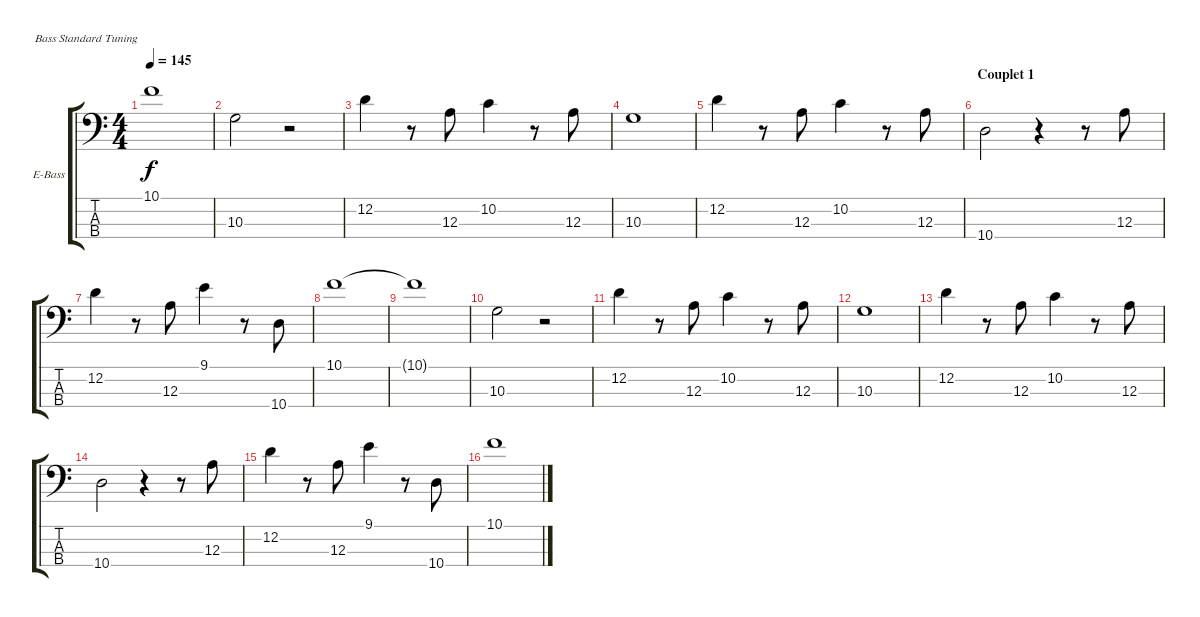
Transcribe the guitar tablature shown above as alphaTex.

\defaultSystemsLayout 4
\bracketExtendMode groupsimilarinstruments
\firstSystemTrackNameOrientation horizontal
\otherSystemsTrackNameOrientation horizontal
\track ("Electric Bass" "E-Bass") {instrument electricbassfinger}
\staff {score tabs}
\tuning (G2 D2 A1 E1)
\ts (4 4)
\tempo 145
\clef f4
\ks c
10.1{t}.1{dy f} |
10.3.2 r.2 |
12.2.4 r.8 12.3.8 10.2.4 r.8 12.3.8 |
10.3.1 |
12.2.4 r.8 12.3.8 10.2.4 r.8 12.3.8 |
\section ("" "Couplet 1")
10.4.2 r.4 r.8 12.3.8 |
12.2.4 r.8 12.3.8 9.1.4 r.8 10.4.8 |
10.1.1 |
10.1{t}.1 |
10.3.2 r.2 |
12.2.4 r.8 12.3.8 10.2.4 r.8 12.3.8 |
10.3.1 |
12.2.4 r.8 12.3.8 10.2.4 r.8 12.3.8 |
10.4.2 r.4 r.8 12.3.8 |
12.2.4 r.8 12.3.8 9.1.4 r.8 10.4.8 |
10.1.1
